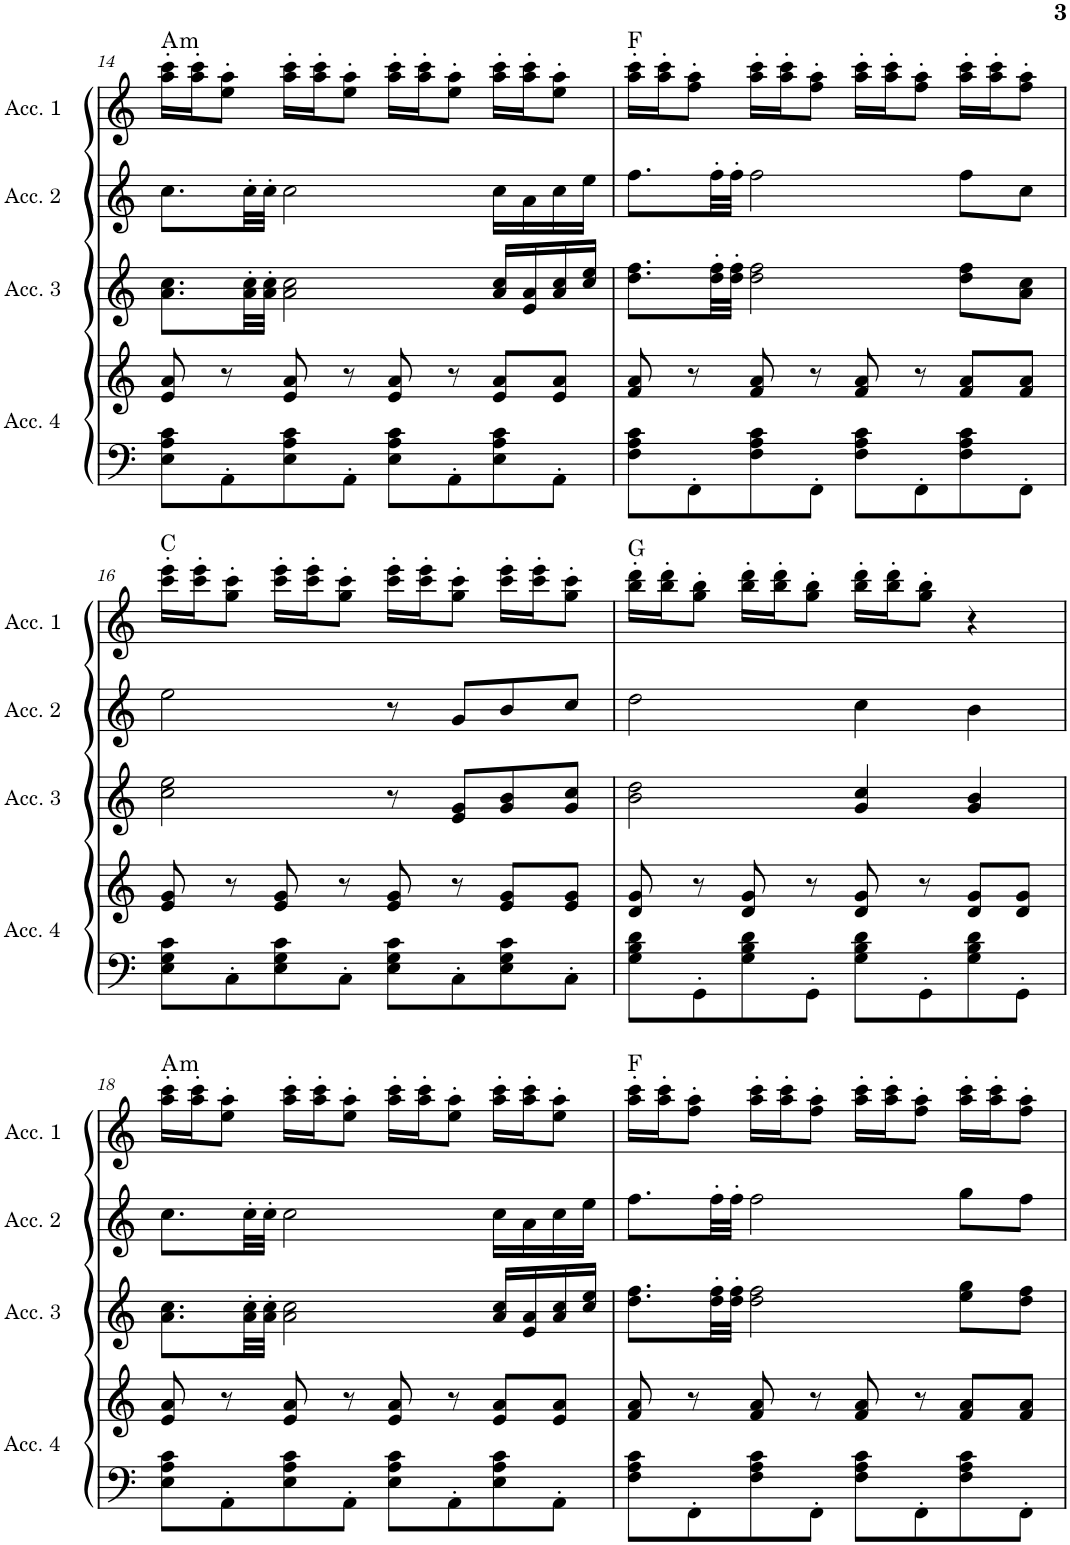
**kern	**kern	**kern	**kern	**kern	**harte
*part4	*part4	*part3	*part2	*part1	*part1
*staff5	*staff4	*staff3	*staff2	*staff1	*
*I"Accordion 4	*	*I"Accordion 3	*I"Accordion 2	*I"Accordion 1	*
*I'Acc. 4	*	*I'Acc. 3	*I'Acc. 2	*I'Acc. 1	*
!!LO:PB:g=z
*clefF4	*clefG2	*clefG2	*clefG2	*clefG2	*
*	*	*Trd7c12	*	*	*
*k[]	*k[]	*k[]	*k[]	*k[]	*
*M4/4	*M4/4	*M4/4	*M4/4	*M4/4	*
=14	=14	=14	=14	=14	=14
!	!	!	!	!	!LO:H:kt=m
8E\ 8A\ 8c\L	8e/ 8a/	8.a\ 8.cc\L	8.cc\L	16aa\' 16ccc\'LL	A:min
.	.	.	.	16aa\' 16ccc\'J	.
8AA'\	8r	.	.	8ee\' 8aa\'J	.
.	.	32a\' 32cc\'LL	32cc'\LL	.	.
.	.	32a\' 32cc\'JJJ	32cc'\JJJ	.	.
8E\ 8A\ 8c\	8e/ 8a/	2a\ 2cc\	2cc\	16aa\' 16ccc\'LL	.
.	.	.	.	16aa\' 16ccc\'J	.
8AA'\J	8r	.	.	8ee\' 8aa\'J	.
8E\ 8A\ 8c\L	8e/ 8a/	.	.	16aa\' 16ccc\'LL	.
.	.	.	.	16aa\' 16ccc\'J	.
8AA'\	8r	.	.	8ee\' 8aa\'J	.
8E\ 8A\ 8c\	8e/ 8a/L	16a/ 16cc/LL	16cc\LL	16aa\' 16ccc\'LL	.
.	.	16e/ 16a/	16a\	16aa\' 16ccc\'J	.
8AA'\J	8e/ 8a/J	16a/ 16cc/	16cc\	8ee\' 8aa\'J	.
.	.	16cc/ 16ee/JJ	16ee\JJ	.	.
=15	=15	=15	=15	=15	=15
8F\ 8A\ 8c\L	8f/ 8a/	8.dd\ 8.ff\L	8.ff\L	16aa\' 16ccc\'LL	F:maj
.	.	.	.	16aa\' 16ccc\'J	.
8FF'\	8r	.	.	8ff\' 8aa\'J	.
.	.	32dd\' 32ff\'LL	32ff'\LL	.	.
.	.	32dd\' 32ff\'JJJ	32ff'\JJJ	.	.
8F\ 8A\ 8c\	8f/ 8a/	2dd\ 2ff\	2ff\	16aa\' 16ccc\'LL	.
.	.	.	.	16aa\' 16ccc\'J	.
8FF'\J	8r	.	.	8ff\' 8aa\'J	.
8F\ 8A\ 8c\L	8f/ 8a/	.	.	16aa\' 16ccc\'LL	.
.	.	.	.	16aa\' 16ccc\'J	.
8FF'\	8r	.	.	8ff\' 8aa\'J	.
8F\ 8A\ 8c\	8f/ 8a/L	8dd\ 8ff\L	8ff\L	16aa\' 16ccc\'LL	.
.	.	.	.	16aa\' 16ccc\'J	.
8FF'\J	8f/ 8a/J	8a\ 8cc\J	8cc\J	8ff\' 8aa\'J	.
!!LO:LB:g=z
=16	=16	=16	=16	=16	=16
8E\ 8G\ 8c\L	8e/ 8g/	2cc\ 2ee\	2ee\	16ccc\' 16eee\'LL	C:maj
.	.	.	.	16ccc\' 16eee\'J	.
8C'\	8r	.	.	8gg\' 8ccc\'J	.
8E\ 8G\ 8c\	8e/ 8g/	.	.	16ccc\' 16eee\'LL	.
.	.	.	.	16ccc\' 16eee\'J	.
8C'\J	8r	.	.	8gg\' 8ccc\'J	.
8E\ 8G\ 8c\L	8e/ 8g/	8r	8r	16ccc\' 16eee\'LL	.
.	.	.	.	16ccc\' 16eee\'J	.
8C'\	8r	8e/ 8g/L	8g/L	8gg\' 8ccc\'J	.
8E\ 8G\ 8c\	8e/ 8g/L	8g/ 8b/	8b/	16ccc\' 16eee\'LL	.
.	.	.	.	16ccc\' 16eee\'J	.
8C'\J	8e/ 8g/J	8g/ 8cc/J	8cc/J	8gg\' 8ccc\'J	.
=17	=17	=17	=17	=17	=17
8G\ 8B\ 8d\L	8d/ 8g/	2b\ 2dd\	2dd\	16bb\' 16ddd\'LL	G:maj
.	.	.	.	16bb\' 16ddd\'J	.
8GG'\	8r	.	.	8gg\' 8bb\'J	.
8G\ 8B\ 8d\	8d/ 8g/	.	.	16bb\' 16ddd\'LL	.
.	.	.	.	16bb\' 16ddd\'J	.
8GG'\J	8r	.	.	8gg\' 8bb\'J	.
8G\ 8B\ 8d\L	8d/ 8g/	4g/ 4cc/	4cc\	16bb\' 16ddd\'LL	.
.	.	.	.	16bb\' 16ddd\'J	.
8GG'\	8r	.	.	8gg\' 8bb\'J	.
8G\ 8B\ 8d\	8d/ 8g/L	4g/ 4b/	4b\	4r	.
8GG'\J	8d/ 8g/J	.	.	.	.
!!LO:LB:g=z
=18	=18	=18	=18	=18	=18
!	!	!	!	!	!LO:H:kt=m
8E\ 8A\ 8c\L	8e/ 8a/	8.a\ 8.cc\L	8.cc\L	16aa\' 16ccc\'LL	A:min
.	.	.	.	16aa\' 16ccc\'J	.
8AA'\	8r	.	.	8ee\' 8aa\'J	.
.	.	32a\' 32cc\'LL	32cc'\LL	.	.
.	.	32a\' 32cc\'JJJ	32cc'\JJJ	.	.
8E\ 8A\ 8c\	8e/ 8a/	2a\ 2cc\	2cc\	16aa\' 16ccc\'LL	.
.	.	.	.	16aa\' 16ccc\'J	.
8AA'\J	8r	.	.	8ee\' 8aa\'J	.
8E\ 8A\ 8c\L	8e/ 8a/	.	.	16aa\' 16ccc\'LL	.
.	.	.	.	16aa\' 16ccc\'J	.
8AA'\	8r	.	.	8ee\' 8aa\'J	.
8E\ 8A\ 8c\	8e/ 8a/L	16a/ 16cc/LL	16cc\LL	16aa\' 16ccc\'LL	.
.	.	16e/ 16a/	16a\	16aa\' 16ccc\'J	.
8AA'\J	8e/ 8a/J	16a/ 16cc/	16cc\	8ee\' 8aa\'J	.
.	.	16cc/ 16ee/JJ	16ee\JJ	.	.
=19	=19	=19	=19	=19	=19
8F\ 8A\ 8c\L	8f/ 8a/	8.dd\ 8.ff\L	8.ff\L	16aa\' 16ccc\'LL	F:maj
.	.	.	.	16aa\' 16ccc\'J	.
8FF'\	8r	.	.	8ff\' 8aa\'J	.
.	.	32dd\' 32ff\'LL	32ff'\LL	.	.
.	.	32dd\' 32ff\'JJJ	32ff'\JJJ	.	.
8F\ 8A\ 8c\	8f/ 8a/	2dd\ 2ff\	2ff\	16aa\' 16ccc\'LL	.
.	.	.	.	16aa\' 16ccc\'J	.
8FF'\J	8r	.	.	8ff\' 8aa\'J	.
8F\ 8A\ 8c\L	8f/ 8a/	.	.	16aa\' 16ccc\'LL	.
.	.	.	.	16aa\' 16ccc\'J	.
8FF'\	8r	.	.	8ff\' 8aa\'J	.
8F\ 8A\ 8c\	8f/ 8a/L	8ee\ 8gg\L	8gg\L	16aa\' 16ccc\'LL	.
.	.	.	.	16aa\' 16ccc\'J	.
8FF'\J	8f/ 8a/J	8dd\ 8ff\J	8ff\J	8ff\' 8aa\'J	.
=	=	=	=	=	=
*-	*-	*-	*-	*-	*-
